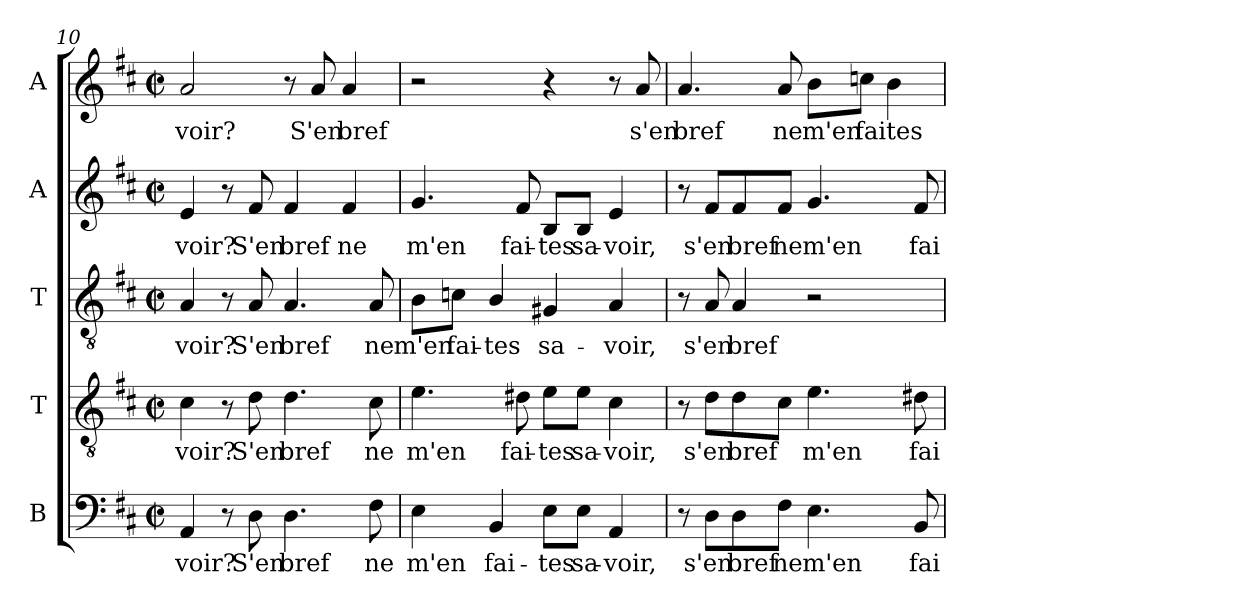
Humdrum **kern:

**kern	**text	**kern	**text	**kern	**text	**kern	**text	**kern	**text
*part5	*part5	*part4	*part4	*part3	*part3	*part2	*part2	*part1	*part1
*staff5	*staff5	*staff4	*staff4	*staff3	*staff3	*staff2	*staff2	*staff1	*staff1
*I"B	*	*I"T	*	*I"T	*	*I"A	*	*I"A	*
*clefF4	*	*clefGv2	*	*clefGv2	*	*clefG2	*	*clefG2	*
*k[f#c#]	*	*k[f#c#]	*	*k[f#c#]	*	*k[f#c#]	*	*k[f#c#]	*
*D:	*	*D:	*	*D:	*	*D:	*	*D:	*
*M2/2	*	*M2/2	*	*M2/2	*	*M2/2	*	*M2/2	*
*met(c|)	*	*met(c|)	*	*met(c|)	*	*met(c|)	*	*met(c|)	*
=10	=10	=10	=10	=10	=10	=10	=10	=10	=10
!	!LO:LY:b:color=#000000	!	!	!	!	!	!	!	!
!	!	!	!LO:LY:b:color=#000000	!	!	!	!	!	!
!	!	!	!	!	!LO:LY:b:color=#000000	!	!	!	!
!	!	!	!	!	!	!	!LO:LY:b:color=#000000	!	!
!	!	!	!	!	!	!	!	!	!LO:LY:b:color=#000000
4AAi/	voir?	4c#i\	voir?	4Ai/	voir?	4ei/	-voir?	2ai/	voir?
8r	.	8r	.	8r	.	8r	.	.	.
!	!LO:LY:b:color=#000000	!	!	!	!	!	!	!	!
!	!	!	!LO:LY:b:color=#000000	!	!	!	!	!	!
!	!	!	!	!	!LO:LY:b:color=#000000	!	!	!	!
!	!	!	!	!	!	!	!LO:LY:b:color=#000000	!	!
8Di\	S'en	8di\	S'en	8Ai/	S'en	8f#i/	S'en	.	.
!	!LO:LY:b:color=#000000	!	!	!	!	!	!	!	!
!	!	!	!LO:LY:b:color=#000000	!	!	!	!	!	!
!	!	!	!	!	!LO:LY:b:color=#000000	!	!	!	!
!	!	!	!	!	!	!	!LO:LY:b:color=#000000	!	!
4.Di\	bref	4.di\	bref	4.Ai/	bref	4f#i/	bref	8r	.
!	!	!	!	!	!	!	!	!	!LO:LY:b:color=#000000
.	.	.	.	.	.	.	.	8ai/	S'en
!	!	!	!	!	!	!	!LO:LY:b:color=#000000	!	!
!	!	!	!	!	!	!	!	!	!LO:LY:b:color=#000000
.	.	.	.	.	.	4f#i/	ne	4ai/	bref
!	!LO:LY:b:color=#000000	!	!	!	!	!	!	!	!
!	!	!	!LO:LY:b:color=#000000	!	!	!	!	!	!
!	!	!	!	!	!LO:LY:b:color=#000000	!	!	!	!
8F#i\	ne	8c#i\	ne	8Ai/	ne	.	.	.	.
!!LO:LB:g=z
=11	=11	=11	=11	=11	=11	=11	=11	=11	=11
!	!LO:LY:b:color=#000000	!	!	!	!	!	!	!	!
!	!	!	!LO:LY:b:color=#000000	!	!	!	!	!	!
!	!	!	!	!	!LO:LY:b:color=#000000	!	!	!	!
!	!	!	!	!	!	!	!LO:LY:b:color=#000000	!	!
4Ei\	m'en	4.ei\	m'en	8Bi\L	m'en	4.gi/	m'en	2r	.
!	!	!	!	!	!LO:LY:b:color=#000000	!	!	!	!
.	.	.	.	8cni\J	fai-	.	.	.	.
!	!LO:LY:b:color=#000000	!	!	!	!	!	!	!	!
!	!	!	!	!	!LO:LY:b:color=#000000	!	!	!	!
4BBi/	fai-	.	.	4Bi/	tes	.	.	.	.
!	!	!	!LO:LY:b:color=#000000	!	!	!	!	!	!
!	!	!	!	!	!	!	!LO:LY:b:color=#000000	!	!
.	.	8d#Xi\	fai-	.	.	8f#i/	fai-	.	.
!	!LO:LY:b:color=#000000	!	!	!	!	!	!	!	!
!	!	!	!LO:LY:b:color=#000000	!	!	!	!	!	!
!	!	!	!	!	!LO:LY:b:color=#000000	!	!	!	!
!	!	!	!	!	!	!	!LO:LY:b:color=#000000	!	!
8Ei\L	tes	8ei\L	tes	4G#Xi/	sa-	8Bi/L	tes	4r	.
!	!LO:LY:b:color=#000000	!	!	!	!	!	!	!	!
!	!	!	!LO:LY:b:color=#000000	!	!	!	!	!	!
!	!	!	!	!	!	!	!LO:LY:b:color=#000000	!	!
8Ei\J	sa-	8ei\J	sa-	.	.	8Bi/J	sa-	.	.
!	!LO:LY:b:color=#000000	!	!	!	!	!	!	!	!
!	!	!	!LO:LY:b:color=#000000	!	!	!	!	!	!
!	!	!	!	!	!LO:LY:b:color=#000000	!	!	!	!
!	!	!	!	!	!	!	!LO:LY:b:color=#000000	!	!
4AAi/	voir,	4c#i\	voir,	4Ai/	voir,	4ei/	voir,	8r	.
!	!	!	!	!	!	!	!	!	!LO:LY:b:color=#000000
.	.	.	.	.	.	.	.	8ai/	s'en
=12	=12	=12	=12	=12	=12	=12	=12	=12	=12
!	!	!	!	!	!	!	!	!	!LO:LY:b:color=#000000
8r	.	8r	.	8r	.	8r	.	4.ai/	bref
!	!LO:LY:b:color=#000000	!	!	!	!	!	!	!	!
!	!	!	!LO:LY:b:color=#000000	!	!	!	!	!	!
!	!	!	!	!	!LO:LY:b:color=#000000	!	!	!	!
!	!	!	!	!	!	!	!LO:LY:b:color=#000000	!	!
8Di\L	s'en	8di\L	s'en	8Ai/	s'en	8f#i/L	s'en	.	.
!	!LO:LY:b:color=#000000	!	!	!	!	!	!	!	!
!	!	!	!LO:LY:b:color=#000000	!	!	!	!	!	!
!	!	!	!	!	!LO:LY:b:color=#000000	!	!	!	!
!	!	!	!	!	!	!	!LO:LY:b:color=#000000	!	!
8Di\	bref	8di\	bref	4Ai/	bref	8f#i/	bref	.	.
!	!LO:LY:b:color=#000000	!	!	!	!	!	!	!	!
!	!	!	!	!	!	!	!LO:LY:b:color=#000000	!	!
!	!	!	!	!	!	!	!	!	!LO:LY:b:color=#000000
8F#i\J	ne	8c#i\J	.	.	.	8f#i/J	ne	8ai/	ne
!	!LO:LY:b:color=#000000	!	!	!	!	!	!	!	!
!	!	!	!LO:LY:b:color=#000000	!	!	!	!	!	!
!	!	!	!	!	!	!	!LO:LY:b:color=#000000	!	!
!	!	!	!	!	!	!	!	!	!LO:LY:b:color=#000000
4.Ei\	m'en	4.ei\	m'en	2r	.	4.gi/	m'en	8bi\L	m'en
!	!	!	!	!	!	!	!	!	!LO:LY:b:color=#000000
.	.	.	.	.	.	.	.	8ccni\J	faites
.	.	.	.	.	.	.	.	4bi\	.
!	!LO:LY:b:color=#000000	!	!	!	!	!	!	!	!
!	!	!	!LO:LY:b:color=#000000	!	!	!	!	!	!
!	!	!	!	!	!	!	!LO:LY:b:color=#000000	!	!
8BBi/	fai-	8d#Xi\	fai-	.	.	8f#i/	fai-	.	.
=	=	=	=	=	=	=	=	=	=
*-	*-	*-	*-	*-	*-	*-	*-	*-	*-
